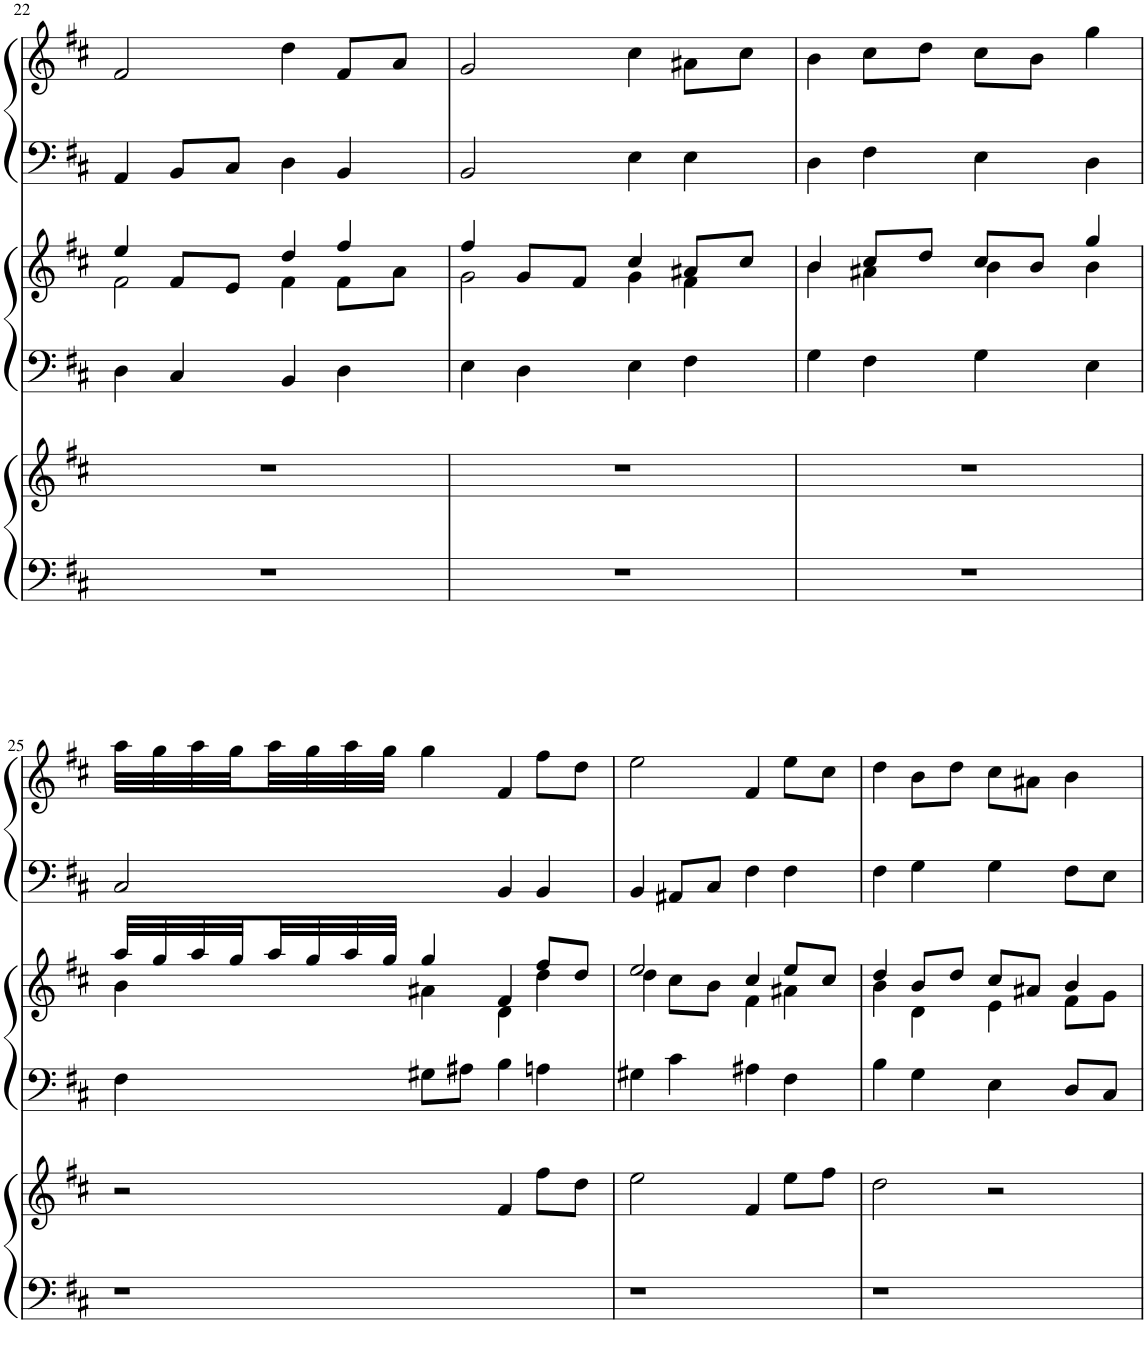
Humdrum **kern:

**kern	**kern	**kern	**kern	**kern	**kern
*part3	*part3	*part2	*part2	*part1	*part1
*staff6	*staff5	*staff4	*staff3	*staff2	*staff1
*I"Harpsichord 3	*	*I"Harpsichord 2	*	*I"Harpsichord 1	*
*I'Hp	*	*I'Hp	*	*I'Hp	*
!!LO:PB:g=z
*clefF4	*clefG2	*clefF4	*clefG2	*clefF4	*clefG2
*k[f#c#]	*k[f#c#]	*k[f#c#]	*k[f#c#]	*k[f#c#]	*k[f#c#]
*M4/4	*M4/4	*M4/4	*M4/4	*M4/4	*M4/4
=22	=22	=22	=22	=22	=22
*	*	*	*^	*	*
1r	1r	4D\	4ee/	2f#\	4AA/	2f#/
.	.	4C#/	8f#/L	.	8BB/L	.
.	.	.	8e/J	.	8C#/J	.
.	.	4BB/	4dd/	4f#\	4D\	4dd\
.	.	4D\	4ff#/	8f#\L	4BB/	8f#/L
.	.	.	.	8a\J	.	8a/J
=23	=23	=23	=23	=23	=23	=23
1r	1r	4E\	4ff#/	2g\	2BB/	2g/
.	.	4D\	8g/L	.	.	.
.	.	.	8f#/J	.	.	.
.	.	4E\	4cc#/	4g\	4E\	4cc#\
.	.	4F#\	8a#X/L	4f#\	4E\	8a#X\L
.	.	.	8cc#/J	.	.	8cc#\J
=24	=24	=24	=24	=24	=24	=24
1r	1r	4G\	4b/	4b\	4D\	4b\
.	.	4F#\	8cc#/L	4a#X\	4F#\	8cc#\L
.	.	.	8dd/J	.	.	8dd\J
.	.	4G\	8cc#/L	4b\	4E\	8cc#\L
.	.	.	8b/J	.	.	8b\J
.	.	4E\	4gg/	4b\	4D\	4gg\
!!LO:LB:g=z
=25	=25	=25	=25	=25	=25	=25
1r	2r	4F#\	32aa/LLL	4b\	2C#/	32aa\LLL
.	.	.	32gg/	.	.	32gg\
.	.	.	32aa/	.	.	32aa\
.	.	.	32gg/	.	.	32gg\
.	.	.	32aa/	.	.	32aa\
.	.	.	32gg/	.	.	32gg\
.	.	.	32aa/	.	.	32aa\
.	.	.	32gg/JJJ	.	.	32gg\JJJ
.	.	8G#X\L	4gg/	4a#X\	.	4gg\
.	.	8A#X\J	.	.	.	.
.	4f#/	4B\	4f#/	4d\	4BB/	4f#/
.	8ff#\L	4An\	8ff#/L	4dd\	4BB/	8ff#\L
.	8dd\J	.	8dd/J	.	.	8dd\J
=26	=26	=26	=26	=26	=26	=26
1r	2ee\	4G#X\	2ee/	4dd\	4BB/	2ee\
.	.	4c#\	.	8cc#\L	8AA#X/L	.
.	.	.	.	8b\J	8C#/J	.
.	4f#/	4A#X\	4cc#/	4f#\	4F#\	4f#/
.	8ee\L	4F#\	8ee/L	4a#X\	4F#\	8ee\L
.	8ff#\J	.	8cc#/J	.	.	8cc#\J
=27	=27	=27	=27	=27	=27	=27
1r	2dd\	4B\	4dd/	4b\	4F#\	4dd\
.	.	4G\	8b/L	4d\	4G\	8b\L
.	.	.	8dd/J	.	.	8dd\J
.	2r	4E\	8cc#/L	4e\	4G\	8cc#\L
.	.	.	8a#X/J	.	.	8a#X\J
.	.	8D/L	4b/	8f#\L	8F#\L	4b\
.	.	8C#/J	.	8g\J	8E\J	.
*	*	*	*v	*v	*	*
=	=	=	=	=	=
*-	*-	*-	*-	*-	*-
